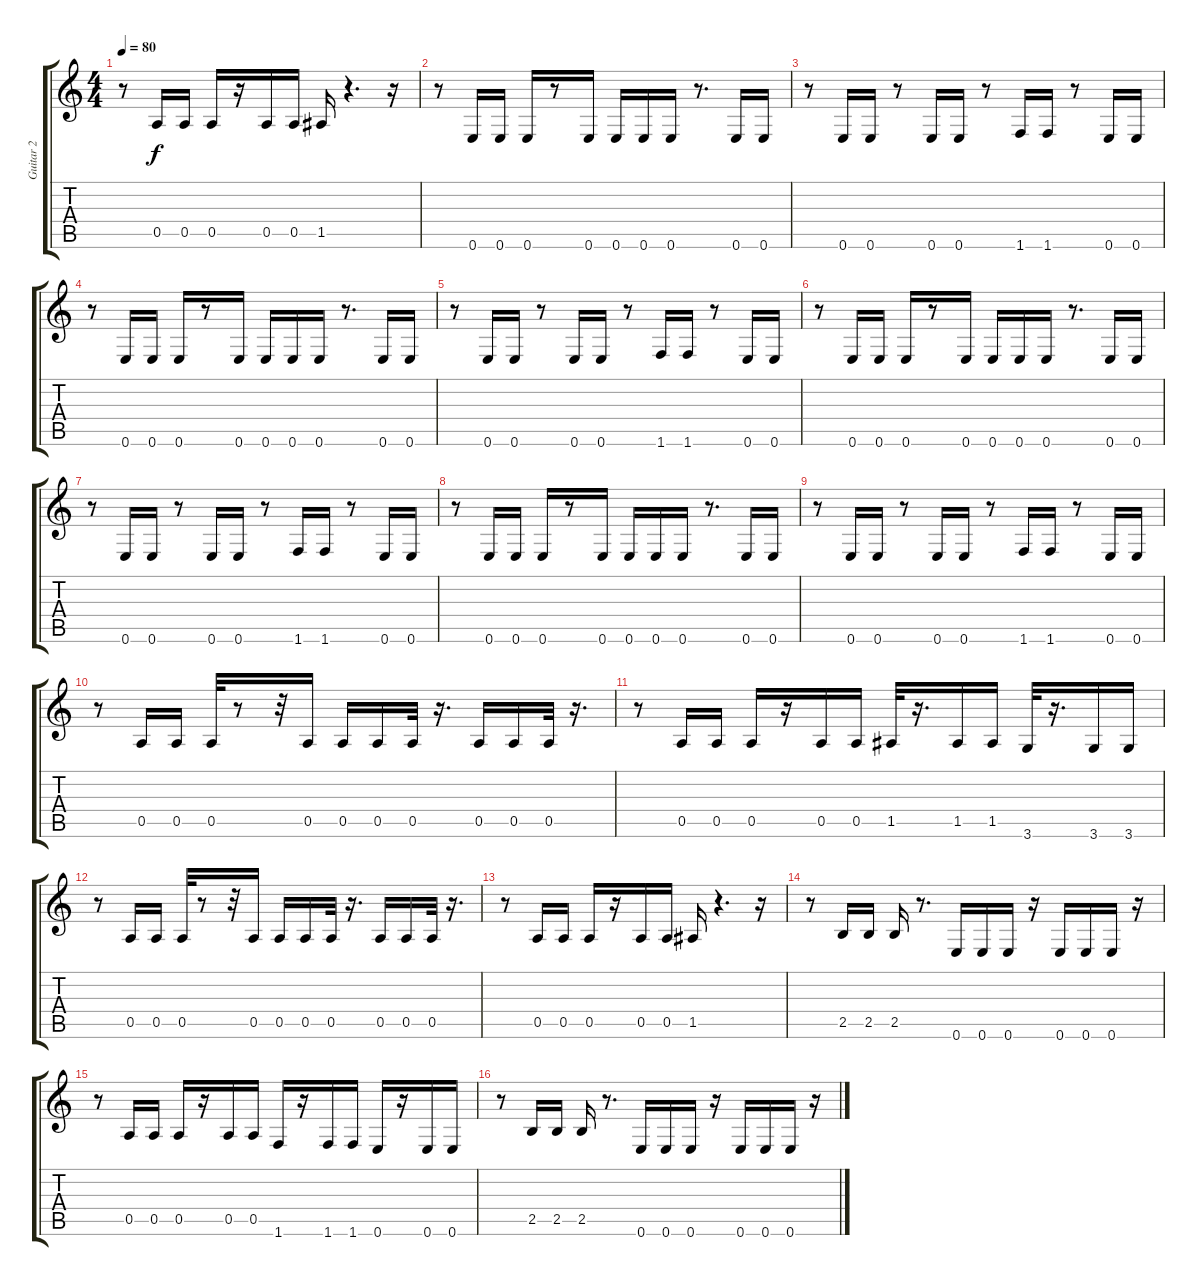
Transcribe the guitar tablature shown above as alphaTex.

\track ("Guitar 2" "Guitar 2") {instrument distortionguitar}
\staff {score tabs}
\tuning (E4 B3 G3 D3 A2 E2) {hide}
\ts (4 4)
\tempo 80
\clef g2
\ks c
r.8{dy f} 0.5.16 0.5.16 0.5.16 r.16 0.5.16 0.5.16 1.5.16 r.4{d} r.16 |
r.8 0.6.16 0.6.16 0.6.16 r.8 0.6.16 0.6.16 0.6.16 0.6.16 r.8{d} 0.6.16 0.6.16 |
r.8 0.6.16 0.6.16 r.8 0.6.16 0.6.16 r.8 1.6.16 1.6.16 r.8 0.6.16 0.6.16 |
r.8 0.6.16 0.6.16 0.6.16 r.8 0.6.16 0.6.16 0.6.16 0.6.16 r.8{d} 0.6.16 0.6.16 |
r.8 0.6.16 0.6.16 r.8 0.6.16 0.6.16 r.8 1.6.16 1.6.16 r.8 0.6.16 0.6.16 |
r.8 0.6.16 0.6.16 0.6.16 r.8 0.6.16 0.6.16 0.6.16 0.6.16 r.8{d} 0.6.16 0.6.16 |
r.8 0.6.16 0.6.16 r.8 0.6.16 0.6.16 r.8 1.6.16 1.6.16 r.8 0.6.16 0.6.16 |
r.8 0.6.16 0.6.16 0.6.16 r.8 0.6.16 0.6.16 0.6.16 0.6.16 r.8{d} 0.6.16 0.6.16 |
r.8 0.6.16 0.6.16 r.8 0.6.16 0.6.16 r.8 1.6.16 1.6.16 r.8 0.6.16 0.6.16 |
r.8 0.5.16 0.5.16 0.5.32 r.8 r.32 0.5.16 0.5.16 0.5.16 0.5.32 r.16{d} 0.5.16 0.5.16 0.5.32 r.16{d} |
r.8 0.5.16 0.5.16 0.5.16 r.16 0.5.16 0.5.16 1.5.32 r.16{d} 1.5.16 1.5.16 3.6.32 r.16{d} 3.6.16 3.6.16 |
r.8 0.5.16 0.5.16 0.5.32 r.8 r.32 0.5.16 0.5.16 0.5.16 0.5.32 r.16{d} 0.5.16 0.5.16 0.5.32 r.16{d} |
r.8 0.5.16 0.5.16 0.5.16 r.16 0.5.16 0.5.16 1.5.16 r.4{d} r.16 |
r.8 2.5.16 2.5.16 2.5.16 r.8{d} 0.6.16 0.6.16 0.6.16 r.16 0.6.16 0.6.16 0.6.16 r.16 |
r.8 0.5.16 0.5.16 0.5.16 r.16 0.5.16 0.5.16 1.6.16 r.16 1.6.16 1.6.16 0.6.16 r.16 0.6.16 0.6.16 |
r.8 2.5.16 2.5.16 2.5.16 r.8{d} 0.6.16 0.6.16 0.6.16 r.16 0.6.16 0.6.16 0.6.16 r.16
